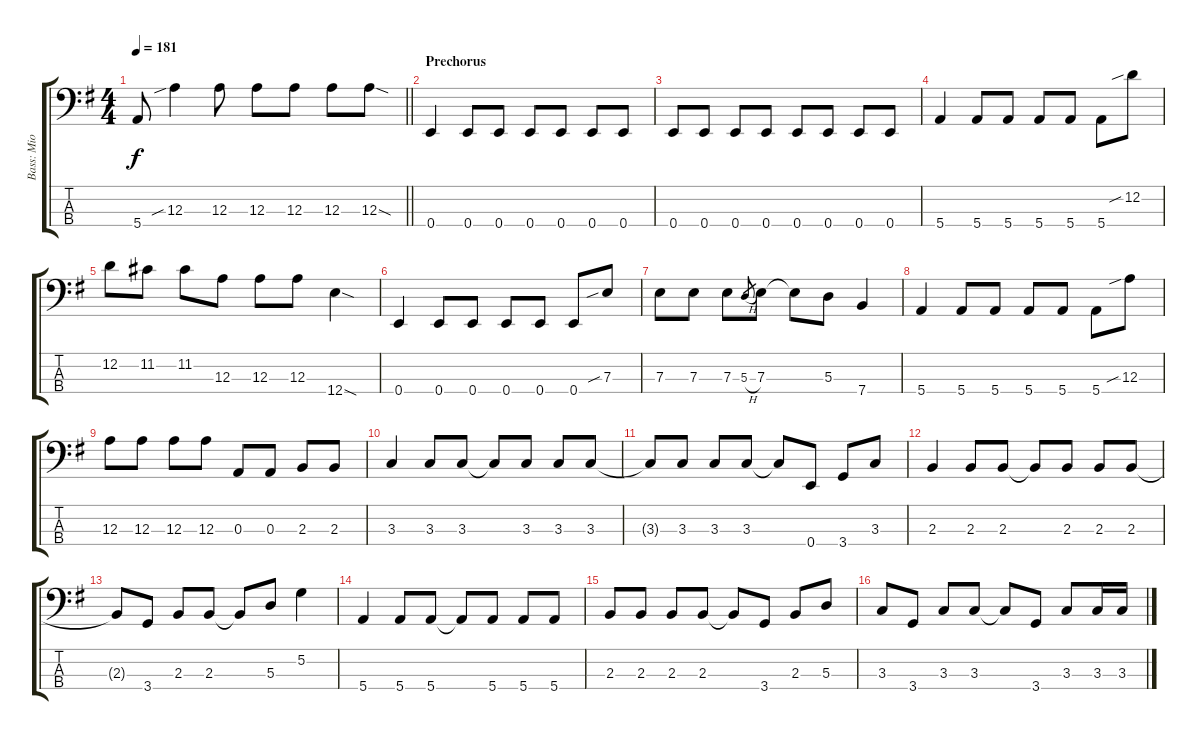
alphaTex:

\track ("Bass: Mio Akiyama" "Bass: Mio ") {instrument electricbassfinger}
\staff {score tabs}
\tuning (G2 D2 A1 E1) {hide}
\ts (4 4)
\tempo 181
\clef f4
\barLineRight lightlight
\ks g
5.4.8{dy f} 12.3{sib}.4 12.3.8 12.3.8 12.3.8 12.3.8 12.3{sod}.8 |
\section ("" "Prechorus")
0.4.4 0.4.8 0.4.8 0.4.8 0.4.8 0.4.8 0.4.8 |
0.4.8 0.4.8 0.4.8 0.4.8 0.4.8 0.4.8 0.4.8 0.4.8 |
5.4.4 5.4.8 5.4.8 5.4.8 5.4.8 5.4.8 12.2{sib}.8 |
12.2.8 11.2.8 11.2.8 12.3.8 12.3.8 12.3.8 12.4{sod}.4 |
0.4.4 0.4.8 0.4.8 0.4.8 0.4.8 0.4.8 7.3{sib}.8 |
7.3.8 7.3.8 7.3.8 5.3{h}.8{gr} 7.3.8 7.3{t}.8 5.3.8 7.4.4 |
5.4.4 5.4.8 5.4.8 5.4.8 5.4.8 5.4.8 12.3{sib}.8 |
12.3.8 12.3.8 12.3.8 12.3.8 0.3.8 0.3.8 2.3.8 2.3.8 |
3.3.4 3.3.8 3.3.8 3.3{t}.8 3.3.8 3.3.8 3.3.8 |
3.3{t}.8 3.3.8 3.3.8 3.3.8 3.3{t}.8 0.4.8 3.4.8 3.3.8 |
2.3.4 2.3.8 2.3.8 2.3{t}.8 2.3.8 2.3.8 2.3.8 |
2.3{t}.8 3.4.8 2.3.8 2.3.8 2.3{t}.8 5.3.8 5.2.4 |
5.4.4 5.4.8 5.4.8 5.4{t}.8 5.4.8 5.4.8 5.4.8 |
2.3.8 2.3.8 2.3.8 2.3.8 2.3{t}.8 3.4.8 2.3.8 5.3.8 |
3.3.8 3.4.8 3.3.8 3.3.8 3.3{t}.8 3.4.8 3.3.8 3.3.16 3.3.16
